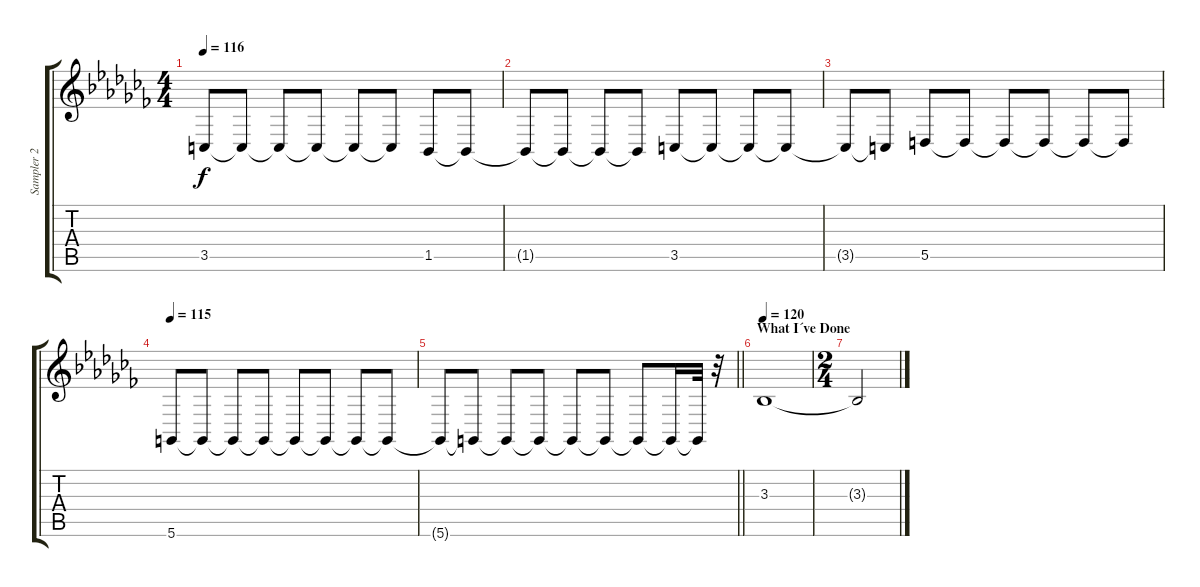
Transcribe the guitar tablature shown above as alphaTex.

\track ("Sampler 2 - Joe Hahn" "Sampler 2 ") {instrument pad1newage}
\staff {score tabs}
\tuning (E4 B3 G3 D3 A2 D2) {hide}
\ts (4 4)
\tempo 116
\clef g2
\ks abminor
3.5{t}.8{dy f balance 0} 3.5{t}.8{balance 16} 3.5{t}.8{balance 0} 3.5{t}.8{balance 16} 3.5{t}.8{balance 0} 3.5{t}.8{balance 16} 1.5.8{balance 0} 1.5{t}.8{balance 16} |
1.5{t}.8{balance 0} 1.5{t}.8{balance 16} 1.5{t}.8{balance 0} 1.5{t}.8{balance 16} 3.5.8{balance 0} 3.5{t}.8{balance 16} 3.5{t}.8{balance 0} 3.5{t}.8{balance 16} |
3.5{t}.8{balance 0} 3.5{t}.8{balance 16} 5.5.8{balance 0} 5.5{t}.8{balance 16} 5.5{t}.8{balance 0} 5.5{t}.8{balance 16} 5.5{t}.8{balance 0} 5.5{t}.8{balance 16} |
\tempo 115
5.6.8 5.6{t}.8 5.6{t}.8 5.6{t}.8 5.6{t}.8 5.6{t}.8 5.6{t}.8 5.6{t}.8 |
\barLineRight lightlight
5.6{t}.8 5.6{t}.8 5.6{t}.8 5.6{t}.8 5.6{t}.8 5.6{t}.8 5.6{t}.8 5.6{t}.16 5.6{t}.32 r.32{volume 5} |
\section ("" "What I´ve Done")
\tempo 120
3.3.1{volume 16 instrument distortionguitar} |
\ts (2 4)
3.3{t}.2
